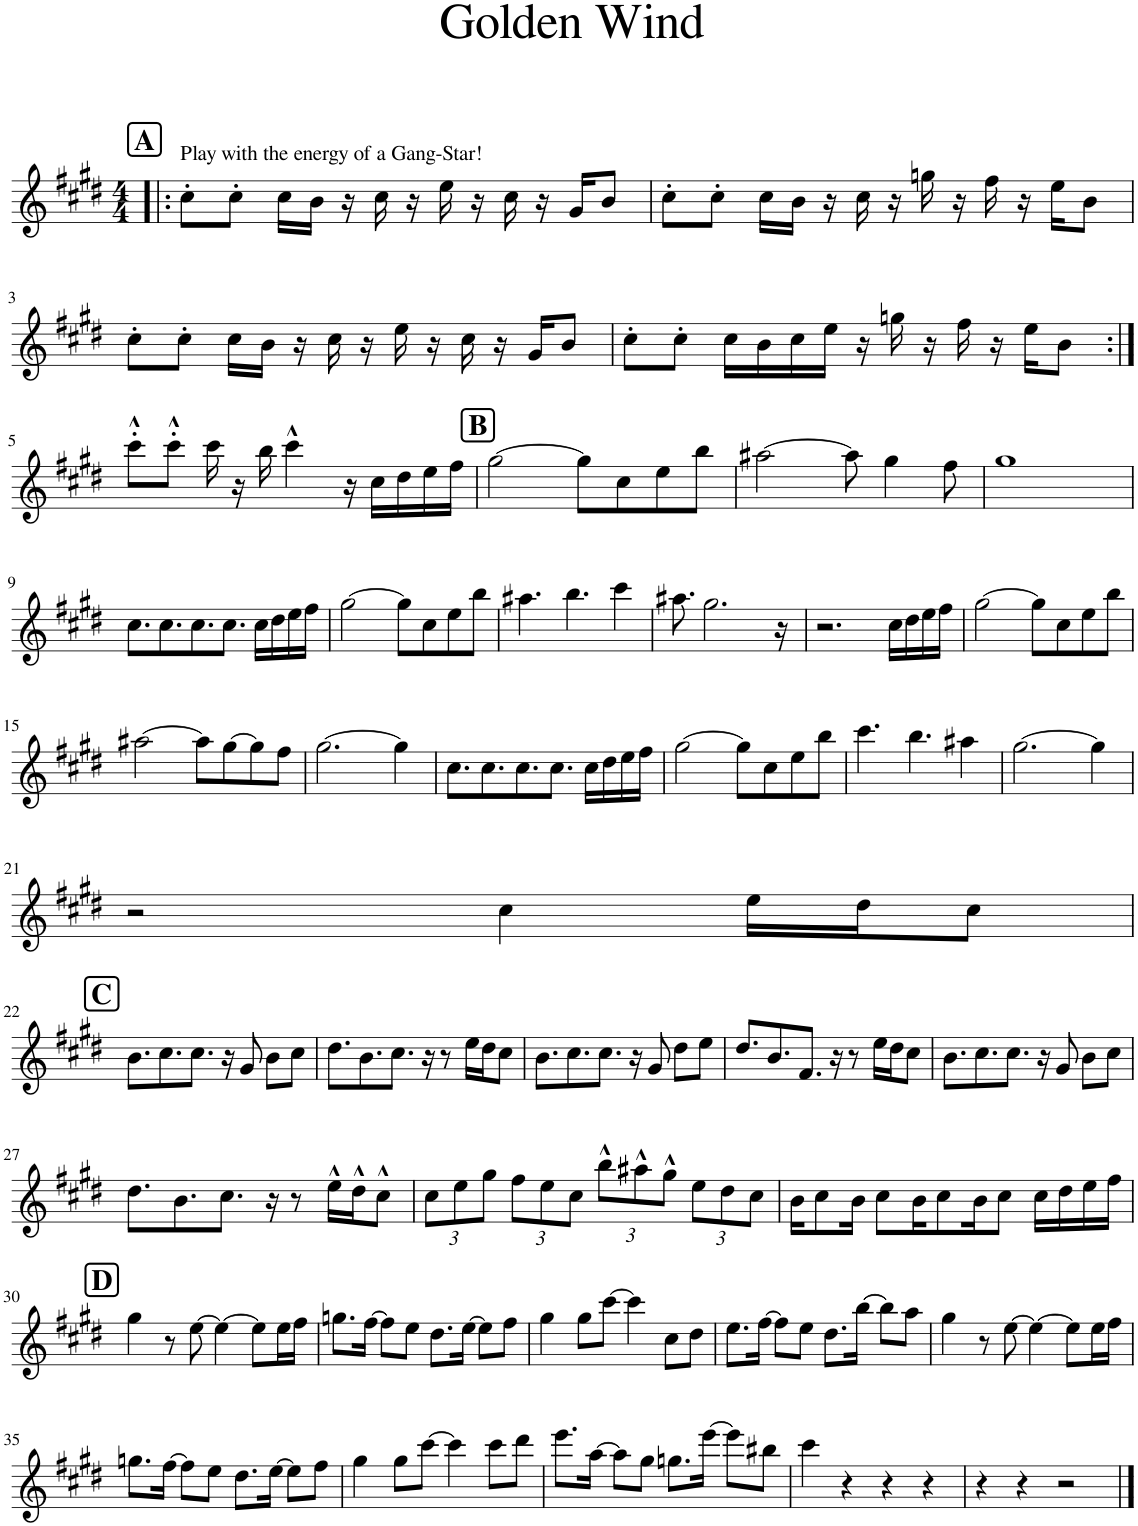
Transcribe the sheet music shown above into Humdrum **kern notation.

**kern
*part1
*staff1
*I"Tenor Saxophone
*I'T. Sax.
*clefG2
*Trd8c14
*k[f#c#g#d#]
*M4/4
!!LO:REH:place=s1:a:B:cj:fs=14:t=A
=1!|:
!LO:TX:a:t=Play with the energy of a Gang-Star!
8cc#'\L
8cc#'\J
16cc#\LL
16b\JJ
16r
16cc#\
16r
16ee\
16r
16cc#\
16r
16g#/KL
8b/J
=2
8cc#'\L
8cc#'\J
16cc#\LL
16b\JJ
16r
16cc#\
16r
16ggn\
16r
16ff#\
16r
16ee\KL
8b\J
!!LO:LB:g=z
=3
8cc#'\L
8cc#'\J
16cc#\LL
16b\JJ
16r
16cc#\
16r
16ee\
16r
16cc#\
16r
16g#/KL
8b/J
=4
8cc#'\L
8cc#'\J
16cc#\LL
16b\
16cc#\
16ee\JJ
16r
16ggn\
16r
16ff#\
16r
16ee\KL
8b\J
!!LO:LB:g=z
=5:|!
8ccc#'^^\L
8ccc#'^^\J
16ccc#\
16r
16bb\
4ccc#^^\
16r
16cc#\LL
16dd#\
16ee\
16ff#\JJ
!!LO:REH:place=s1:a:B:cj:fs=14:t=B
=6
[2gg#\
8gg#\L]
8cc#\
8ee\
8bb\J
=7
[2aa#X\
8aa#\]
4gg#\
8ff#\
=8
1gg#
!!LO:LB:g=z
=9
8.cc#\L
8.cc#\
8.cc#\
8.cc#\J
16cc#\LL
16dd#\
16ee\
16ff#\JJ
=10
[2gg#\
8gg#\L]
8cc#\
8ee\
8bb\J
=11
4.aa#X\
4.bb\
4ccc#\
=12
8.aa#X\
2.gg#\
16r
=13
2.r
16cc#\LL
16dd#\
16ee\
16ff#\JJ
=14
[2gg#\
8gg#\L]
8cc#\
8ee\
8bb\J
!!LO:LB:g=z
=15
[2aa#X\
8aa#\L]
[8gg#\
8gg#\]
8ff#\J
=16
[2.gg#\
4gg#\]
=17
8.cc#\L
8.cc#\
8.cc#\
8.cc#\J
16cc#\LL
16dd#\
16ee\
16ff#\JJ
=18
[2gg#\
8gg#\L]
8cc#\
8ee\
8bb\J
=19
4.ccc#\
4.bb\
4aa#X\
=20
[2.gg#\
4gg#\]
!!LO:LB:g=z
=21
2r
4cc#\
16ee\LL
16dd#\J
8cc#\J
!!LO:LB:g=z
!!LO:REH:place=s1:a:B:cj:fs=14:t=C
=22
8.b\L
8.cc#\
8.cc#\J
16r
8g#/
8b\L
8cc#\J
=23
8.dd#\L
8.b\
8.cc#\J
16r
8r
16ee\LL
16dd#\J
8cc#\J
=24
8.b\L
8.cc#\
8.cc#\J
16r
8g#/
8dd#\L
8ee\J
=25
8.dd#/L
8.b/
8.f#/J
16r
8r
16ee\LL
16dd#\J
8cc#\J
=26
8.b\L
8.cc#\
8.cc#\J
16r
8g#/
8b\L
8cc#\J
!!LO:LB:g=z
=27
8.dd#\L
8.b\
8.cc#\J
16r
8r
16ee^^\LL
16dd#^^\J
8cc#^^\J
=28
*Xbrackettup
12cc#\L
12ee\
12gg#\J
12ff#\L
12ee\
12cc#\J
12bb^^\L
12aa#X^^\
12gg#^^\J
12ee\L
12dd#\
12cc#\J
=29
16b\KL
8cc#\
16b\Jk
8cc#\L
16b\K
8cc#\
16b\K
8cc#\J
16cc#\LL
16dd#\
16ee\
16ff#\JJ
!!LO:LB:g=z
!!LO:REH:place=s1:a:B:cj:fs=14:t=D
=30
4gg#\
8r
[8ee\
4ee\_
8ee\L]
16ee\L
16ff#\JJ
=31
8.ggn\L
[16ff#\Jk
8ff#\L]
8ee\J
8.dd#\L
[16ee\Jk
8ee\L]
8ff#\J
=32
4gg#\
8gg#\L
[8ccc#\J
4ccc#\]
8cc#\L
8dd#\J
=33
8.ee\L
[16ff#\Jk
8ff#\L]
8ee\J
8.dd#\L
[16bb\Jk
8bb\L]
8aa\J
=34
4gg#\
8r
[8ee\
4ee\_
8ee\L]
16ee\L
16ff#\JJ
!!LO:LB:g=z
=35
8.ggn\L
[16ff#\Jk
8ff#\L]
8ee\J
8.dd#\L
[16ee\Jk
8ee\L]
8ff#\J
=36
4gg#\
8gg#\L
[8ccc#\J
4ccc#\]
8ccc#\L
8ddd#\J
=37
8.eee\L
[16aa\Jk
8aa\L]
8gg#\J
8.ggn\L
[16eee\Jk
8eee\L]
8bb#X\J
=38
4ccc#\
4r
4r
4r
=39
4r
4r
2r
==
*-
